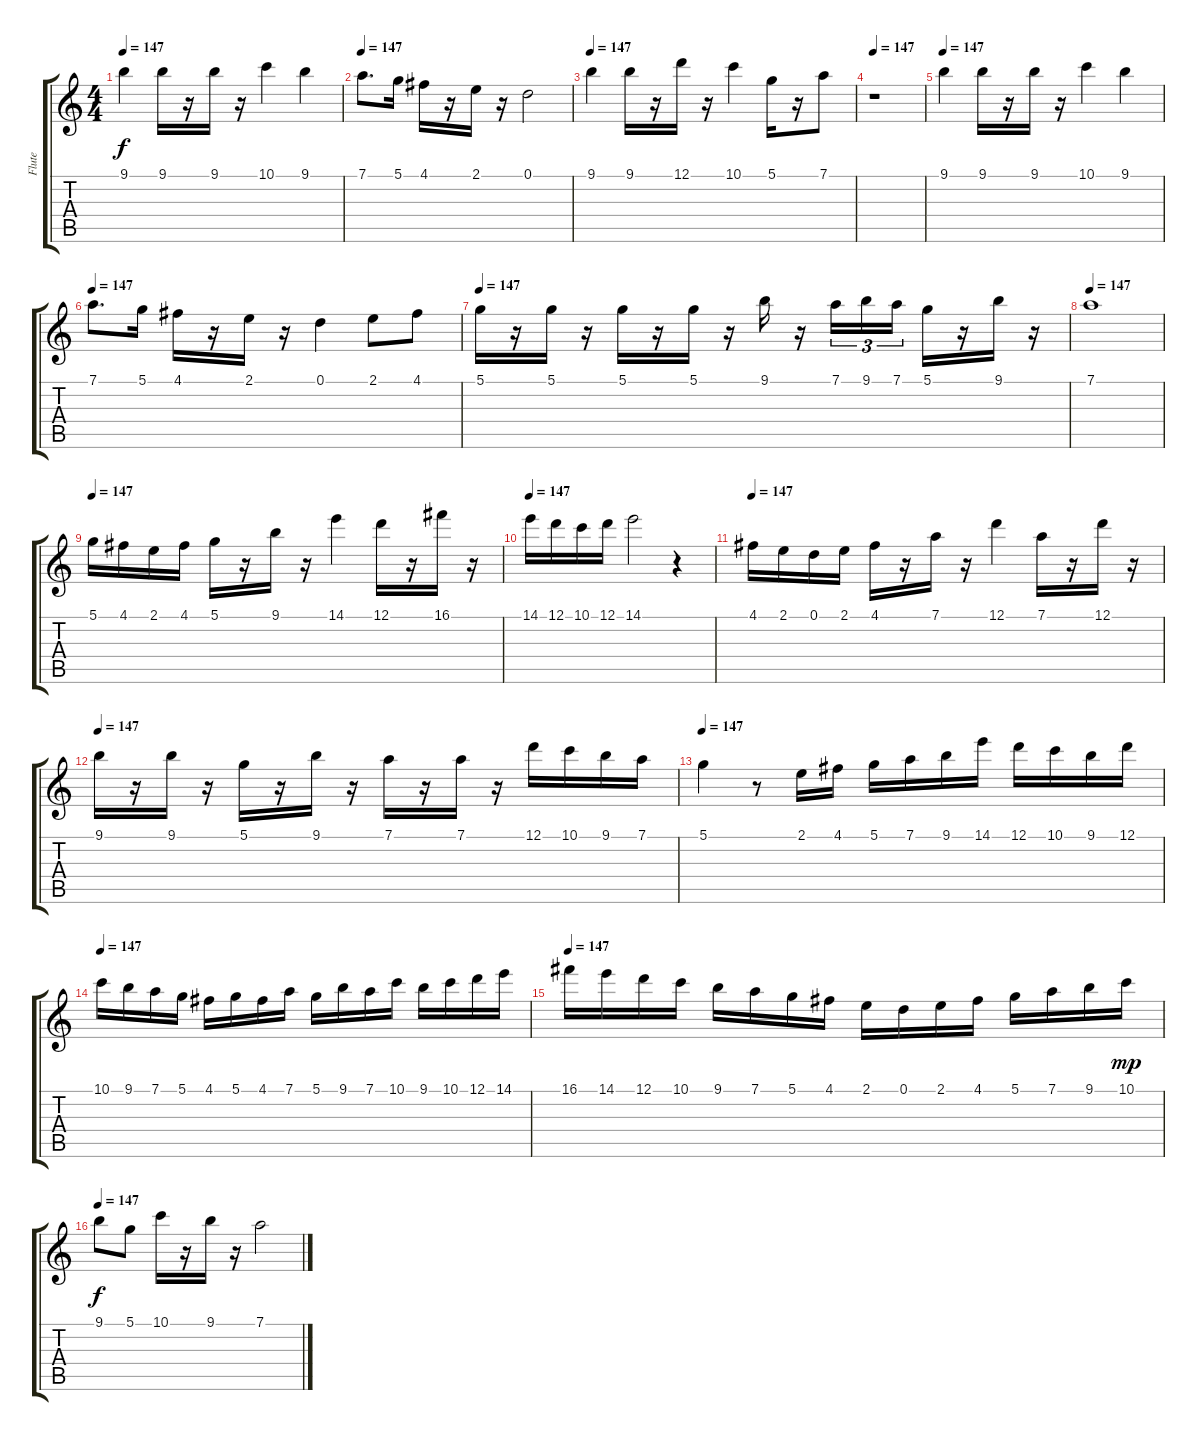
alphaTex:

\track ("Flute" "Flute") {instrument flute}
\staff {score tabs}
\tuning (D5 D5 D5 D5 D5 D5) {hide}
\ts (4 4)
\tempo 147
\clef g2
\ks c
9.1.4{dy f} 9.1.16 r.16 9.1.16 r.16 10.1.4 9.1.4 |
\tempo 147
7.1.8{d} 5.1.16 4.1.16 r.16 2.1.16 r.16 0.1.2 |
\tempo 147
9.1.4 9.1.16 r.16 12.1.16 r.16 10.1.4 5.1.16 r.16 7.1.8 |
\tempo 147
r.1 |
\tempo 147
9.1.4 9.1.16 r.16 9.1.16 r.16 10.1.4 9.1.4 |
\tempo 147
7.1.8{d} 5.1.16 4.1.16 r.16 2.1.16 r.16 0.1.4 2.1.8 4.1.8 |
\tempo 147
5.1.16 r.16 5.1.16 r.16 5.1.16 r.16 5.1.16 r.16 9.1.16 r.16 7.1.16{tu (3 2)} 9.1.16{tu (3 2)} 7.1.16{tu (3 2)} 5.1.16 r.16 9.1.16 r.16 |
\tempo 147
7.1.1 |
\tempo 147
5.1.16 4.1.16 2.1.16 4.1.16 5.1.16 r.16 9.1.16 r.16 14.1.4 12.1.16 r.16 16.1.16 r.16 |
\tempo 147
14.1.16 12.1.16 10.1.16 12.1.16 14.1.2 r.4 |
\tempo 147
4.1.16 2.1.16 0.1.16 2.1.16 4.1.16 r.16 7.1.16 r.16 12.1.4 7.1.16 r.16 12.1.16 r.16 |
\tempo 147
9.1.16 r.16 9.1.16 r.16 5.1.16 r.16 9.1.16 r.16 7.1.16 r.16 7.1.16 r.16 12.1.16 10.1.16 9.1.16 7.1.16 |
\tempo 147
5.1.4 r.8 2.1.16 4.1.16 5.1.16 7.1.16 9.1.16 14.1.16 12.1.16 10.1.16 9.1.16 12.1.16 |
\tempo 147
10.1.16 9.1.16 7.1.16 5.1.16 4.1.16 5.1.16 4.1.16 7.1.16 5.1.16 9.1.16 7.1.16 10.1.16 9.1.16 10.1.16 12.1.16 14.1.16 |
\tempo 147
16.1.16 14.1.16 12.1.16 10.1.16 9.1.16 7.1.16 5.1.16 4.1.16 2.1.16 0.1.16 2.1.16 4.1.16 5.1.16 7.1.16 9.1.16 10.1.16{dy mp} |
\tempo 147
9.1.8{dy f} 5.1.8 10.1.16 r.16 9.1.16 r.16 7.1.2
